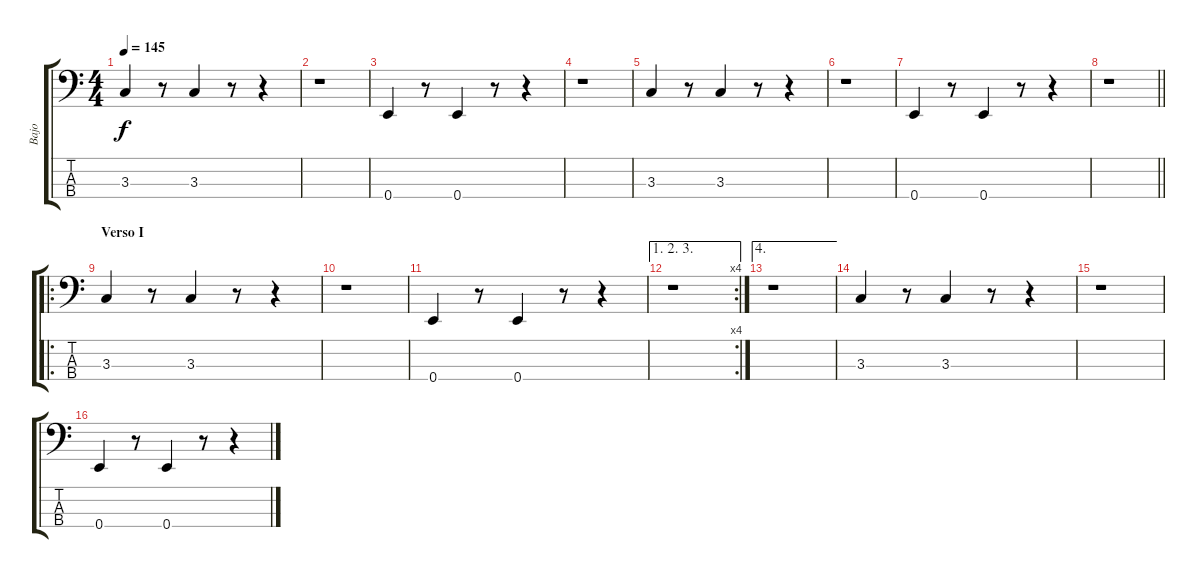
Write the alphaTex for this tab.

\track ("Bajo" "Bajo") {instrument electricbasspick}
\staff {score tabs}
\tuning (G2 D2 A1 E1) {hide}
\ts (4 4)
\tempo 145
\clef f4
\ks c
3.3.4{dy f} r.8 3.3.4 r.8 r.4 |
r.1 |
0.4.4 r.8 0.4.4 r.8 r.4 |
r.1 |
3.3.4 r.8 3.3.4 r.8 r.4 |
r.1 |
0.4.4 r.8 0.4.4 r.8 r.4 |
\barLineRight lightlight
r.1 |
\ro
\section ("" "Verso I")
3.3.4 r.8 3.3.4 r.8 r.4 |
r.1 |
0.4.4 r.8 0.4.4 r.8 r.4 |
\ae (1 2 3)
\rc 4
r.1 |
\ae 4
r.1 |
3.3.4 r.8 3.3.4 r.8 r.4 |
r.1 |
0.4.4 r.8 0.4.4 r.8 r.4
